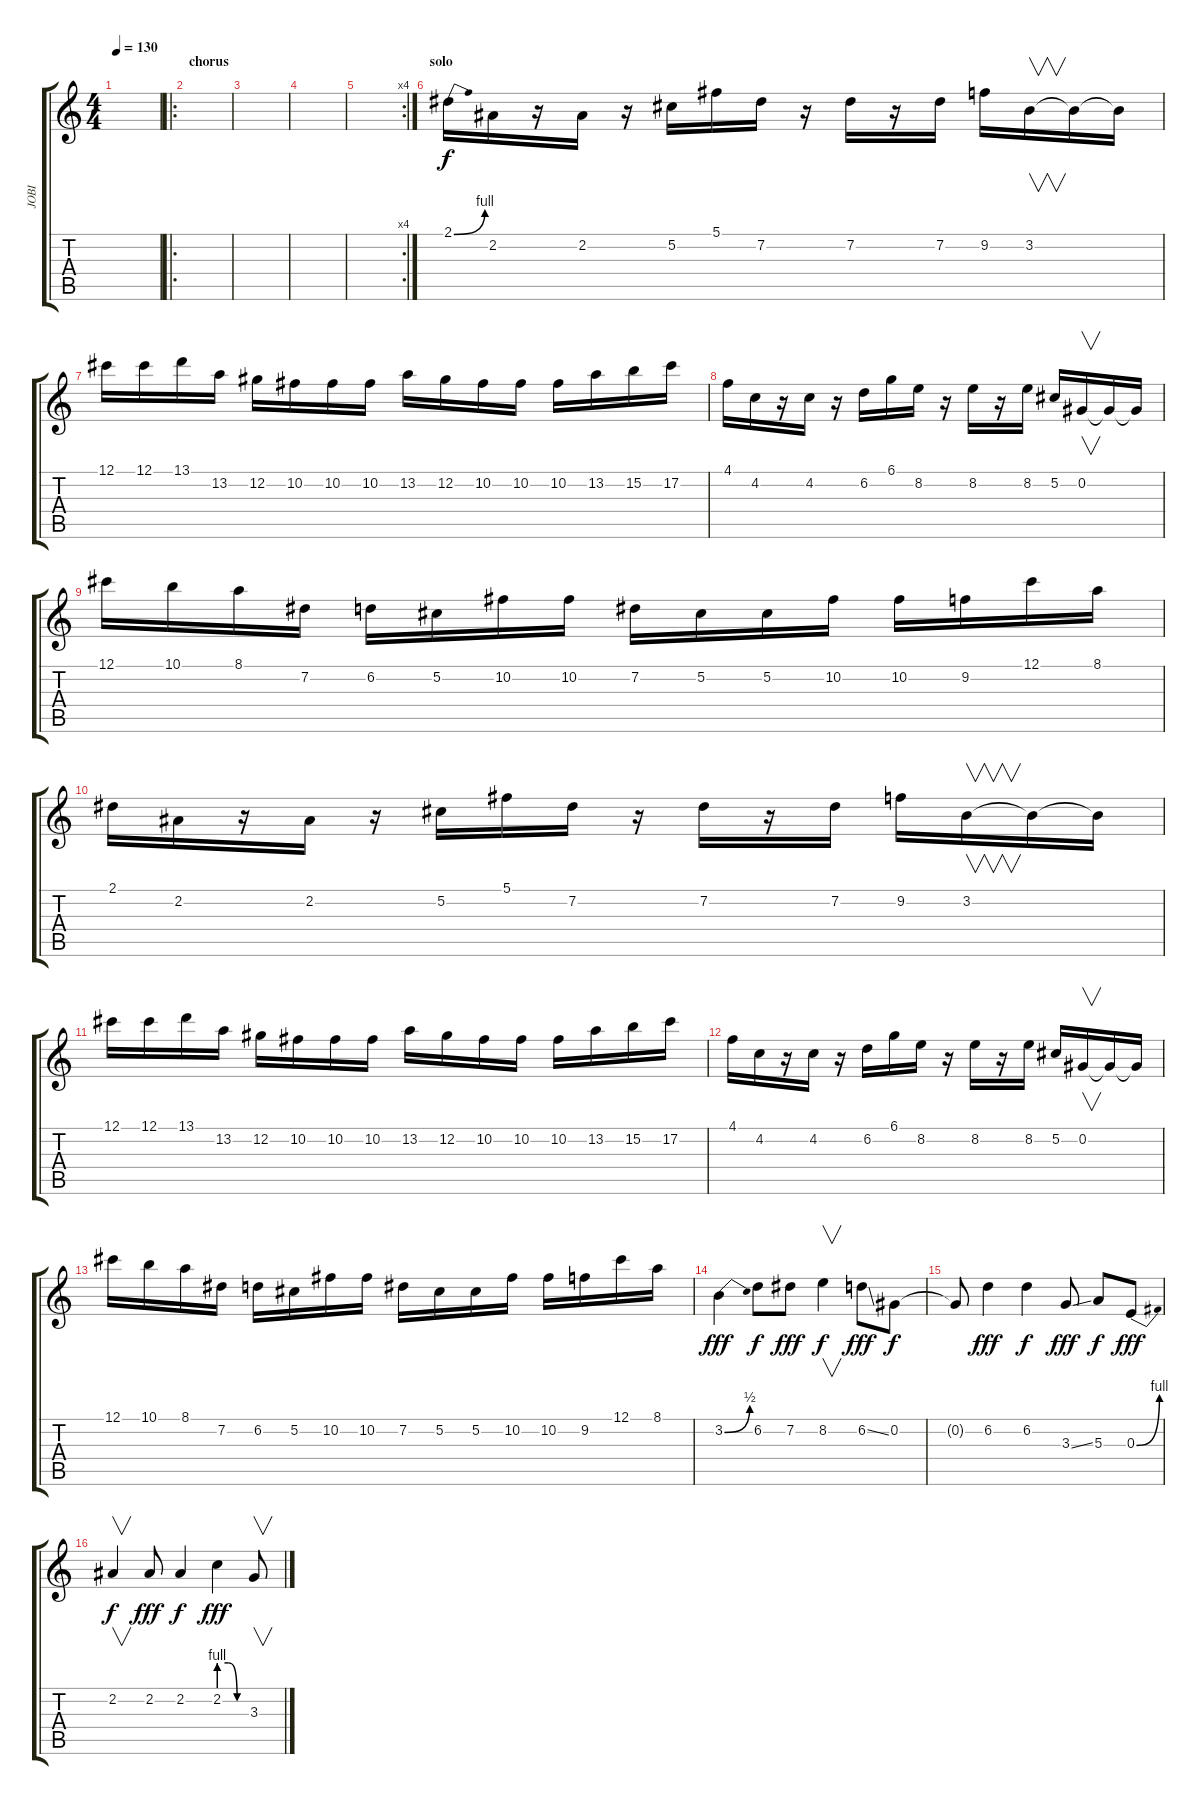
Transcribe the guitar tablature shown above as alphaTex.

\track ("JOBI" "JOBI") {instrument overdrivenguitar}
\staff {score tabs}
\tuning (Db4 Ab3 E3 B2 Gb2 B1) {hide}
\ts (4 4)
\tempo 130
\clef g2
\ks c
|
\ro
\section ("" "chorus")
|
|
|
\rc 4
|
\section ("" "solo")
2.1{be (bend 0 0 60 4)}.16 2.2.16 r.16 2.2.16 r.16 5.2.16 5.1.16 7.2.16 r.16 7.2.16 r.16 7.2.16 9.2.16 3.2.16{v} 3.2{t}.16 3.2{t}.16 |
12.1.16 12.1.16 13.1.16 13.2.16 12.2.16 10.2.16 10.2.16 10.2.16 13.2.16 12.2.16 10.2.16 10.2.16 10.2.16 13.2.16 15.2.16 17.2.16 |
4.1.16 4.2.16 r.16 4.2.16 r.16 6.2.16 6.1.16 8.2.16 r.16 8.2.16 r.16 8.2.16 5.2.16 0.2.16{v} 0.2{t}.16 0.2{t}.16 |
12.1.16 10.1.16 8.1.16 7.2.16 6.2.16 5.2.16 10.2.16 10.2.16 7.2.16 5.2.16 5.2.16 10.2.16 10.2.16 9.2.16 12.1.16 8.1.16 |
2.1.16 2.2.16 r.16 2.2.16 r.16 5.2.16 5.1.16 7.2.16 r.16 7.2.16 r.16 7.2.16 9.2.16 3.2.16{v} 3.2{t}.16 3.2{t}.16 |
12.1.16 12.1.16 13.1.16 13.2.16 12.2.16 10.2.16 10.2.16 10.2.16 13.2.16 12.2.16 10.2.16 10.2.16 10.2.16 13.2.16 15.2.16 17.2.16 |
4.1.16 4.2.16 r.16 4.2.16 r.16 6.2.16 6.1.16 8.2.16 r.16 8.2.16 r.16 8.2.16 5.2.16 0.2.16{v} 0.2{t}.16 0.2{t}.16 |
12.1.16 10.1.16 8.1.16 7.2.16 6.2.16 5.2.16 10.2.16 10.2.16 7.2.16 5.2.16 5.2.16 10.2.16 10.2.16 9.2.16 12.1.16 8.1.16 |
3.2{be (bend 0 0 60 2)}.4{dy fff} 6.2.8{dy f} 7.2.8{dy fff} 8.2.4{v dy f} 6.2{ss}.8{dy fff} 0.2.8{dy f} |
0.2{t}.8 6.2.4{dy fff} 6.2.4{dy f} 3.3{ss}.8{dy fff} 5.3.8{dy f} 0.3{be (bend 0 0 60 4)}.8{dy fff} |
2.2.4{v dy f} 2.2.8{dy fff} 2.2.4{dy f} 2.2{be (custom 0 4 20 4 40 0 60 0)}.4{dy fff} 3.3.8{v}
